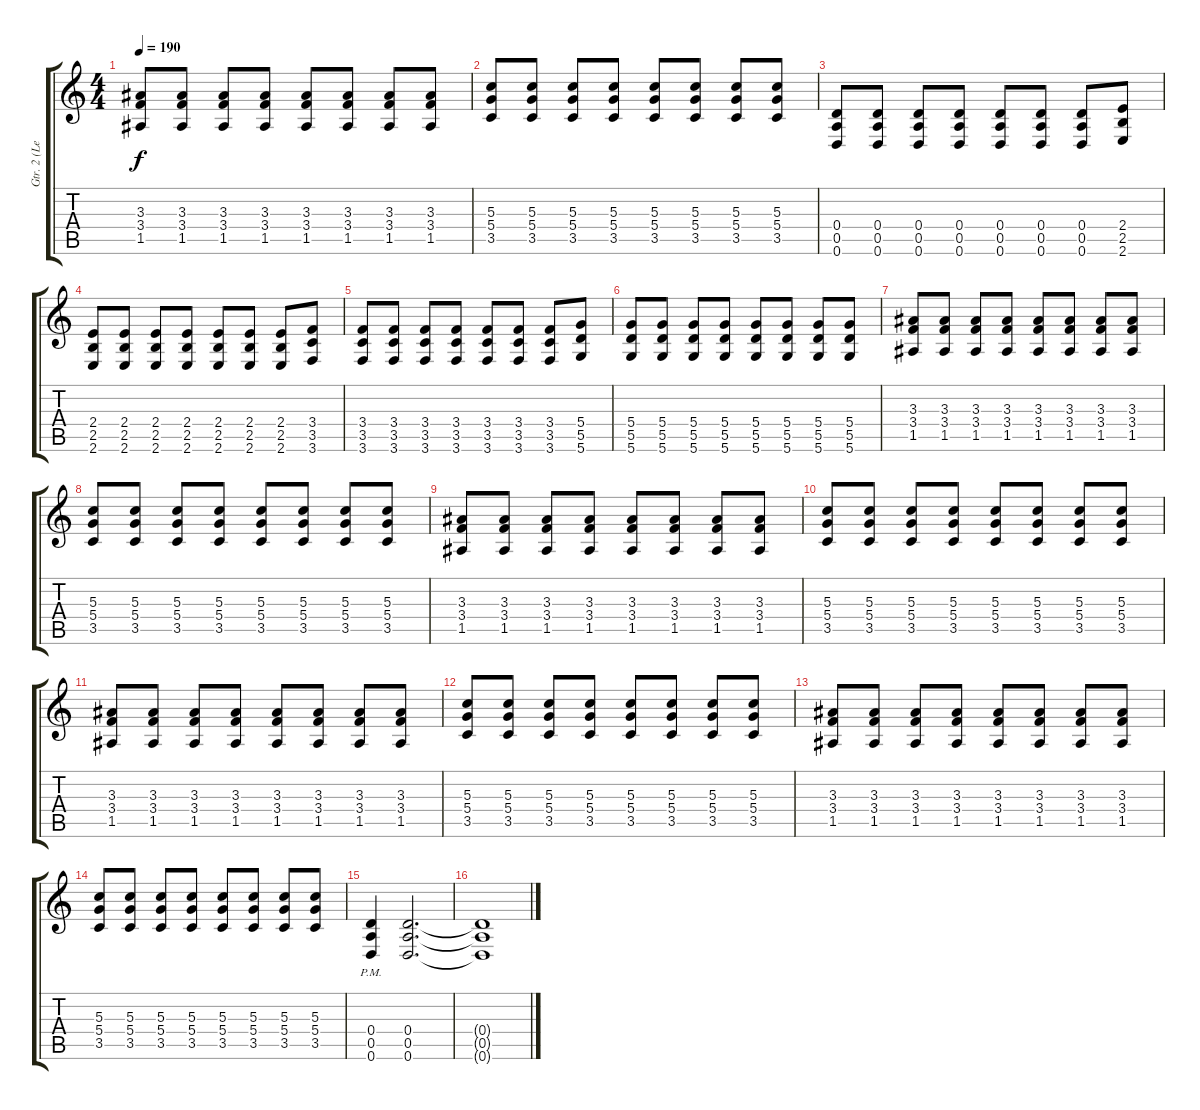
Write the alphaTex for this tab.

\track ("Gtr. 2 (Lead)" "Gtr. 2 (Le") {instrument distortionguitar}
\staff {score tabs}
\tuning (E4 B3 G3 D3 A2 D2) {hide}
\ts (4 4)
\tempo 190
\clef g2
\ks c
(3.3 3.4 1.5).8{dy f} (3.3 3.4 1.5).8 (3.3 3.4 1.5).8 (3.3 3.4 1.5).8 (3.3 3.4 1.5).8 (3.3 3.4 1.5).8 (3.3 3.4 1.5).8 (3.3 3.4 1.5).8 |
(5.3 5.4 3.5).8 (5.3 5.4 3.5).8 (5.3 5.4 3.5).8 (5.3 5.4 3.5).8 (5.3 5.4 3.5).8 (5.3 5.4 3.5).8 (5.3 5.4 3.5).8 (5.3 5.4 3.5).8 |
(0.4 0.5 0.6).8 (0.4 0.5 0.6).8 (0.4 0.5 0.6).8 (0.4 0.5 0.6).8 (0.4 0.5 0.6).8 (0.4 0.5 0.6).8 (0.4 0.5 0.6).8 (2.4 2.5 2.6).8 |
(2.4 2.5 2.6).8 (2.4 2.5 2.6).8 (2.4 2.5 2.6).8 (2.4 2.5 2.6).8 (2.4 2.5 2.6).8 (2.4 2.5 2.6).8 (2.4 2.5 2.6).8 (3.4 3.5 3.6).8 |
(3.4 3.5 3.6).8 (3.4 3.5 3.6).8 (3.4 3.5 3.6).8 (3.4 3.5 3.6).8 (3.4 3.5 3.6).8 (3.4 3.5 3.6).8 (3.4 3.5 3.6).8 (5.4 5.5 5.6).8 |
(5.4 5.5 5.6).8 (5.4 5.5 5.6).8 (5.4 5.5 5.6).8 (5.4 5.5 5.6).8 (5.4 5.5 5.6).8 (5.4 5.5 5.6).8 (5.4 5.5 5.6).8 (5.4 5.5 5.6).8 |
(3.3 3.4 1.5).8 (3.3 3.4 1.5).8 (3.3 3.4 1.5).8 (3.3 3.4 1.5).8 (3.3 3.4 1.5).8 (3.3 3.4 1.5).8 (3.3 3.4 1.5).8 (3.3 3.4 1.5).8 |
(5.3 5.4 3.5).8 (5.3 5.4 3.5).8 (5.3 5.4 3.5).8 (5.3 5.4 3.5).8 (5.3 5.4 3.5).8 (5.3 5.4 3.5).8 (5.3 5.4 3.5).8 (5.3 5.4 3.5).8 |
(3.3 3.4 1.5).8 (3.3 3.4 1.5).8 (3.3 3.4 1.5).8 (3.3 3.4 1.5).8 (3.3 3.4 1.5).8 (3.3 3.4 1.5).8 (3.3 3.4 1.5).8 (3.3 3.4 1.5).8 |
(5.3 5.4 3.5).8 (5.3 5.4 3.5).8 (5.3 5.4 3.5).8 (5.3 5.4 3.5).8 (5.3 5.4 3.5).8 (5.3 5.4 3.5).8 (5.3 5.4 3.5).8 (5.3 5.4 3.5).8 |
(3.3 3.4 1.5).8 (3.3 3.4 1.5).8 (3.3 3.4 1.5).8 (3.3 3.4 1.5).8 (3.3 3.4 1.5).8 (3.3 3.4 1.5).8 (3.3 3.4 1.5).8 (3.3 3.4 1.5).8 |
(5.3 5.4 3.5).8 (5.3 5.4 3.5).8 (5.3 5.4 3.5).8 (5.3 5.4 3.5).8 (5.3 5.4 3.5).8 (5.3 5.4 3.5).8 (5.3 5.4 3.5).8 (5.3 5.4 3.5).8 |
(3.3 3.4 1.5).8 (3.3 3.4 1.5).8 (3.3 3.4 1.5).8 (3.3 3.4 1.5).8 (3.3 3.4 1.5).8 (3.3 3.4 1.5).8 (3.3 3.4 1.5).8 (3.3 3.4 1.5).8 |
(5.3 5.4 3.5).8 (5.3 5.4 3.5).8 (5.3 5.4 3.5).8 (5.3 5.4 3.5).8 (5.3 5.4 3.5).8 (5.3 5.4 3.5).8 (5.3 5.4 3.5).8 (5.3 5.4 3.5).8 |
(0.4{pm} 0.5{pm} 0.6{pm}).4 (0.4 0.5 0.6).2{d volume 6} |
(0.4{t} 0.5{t} 0.6{t}).1
